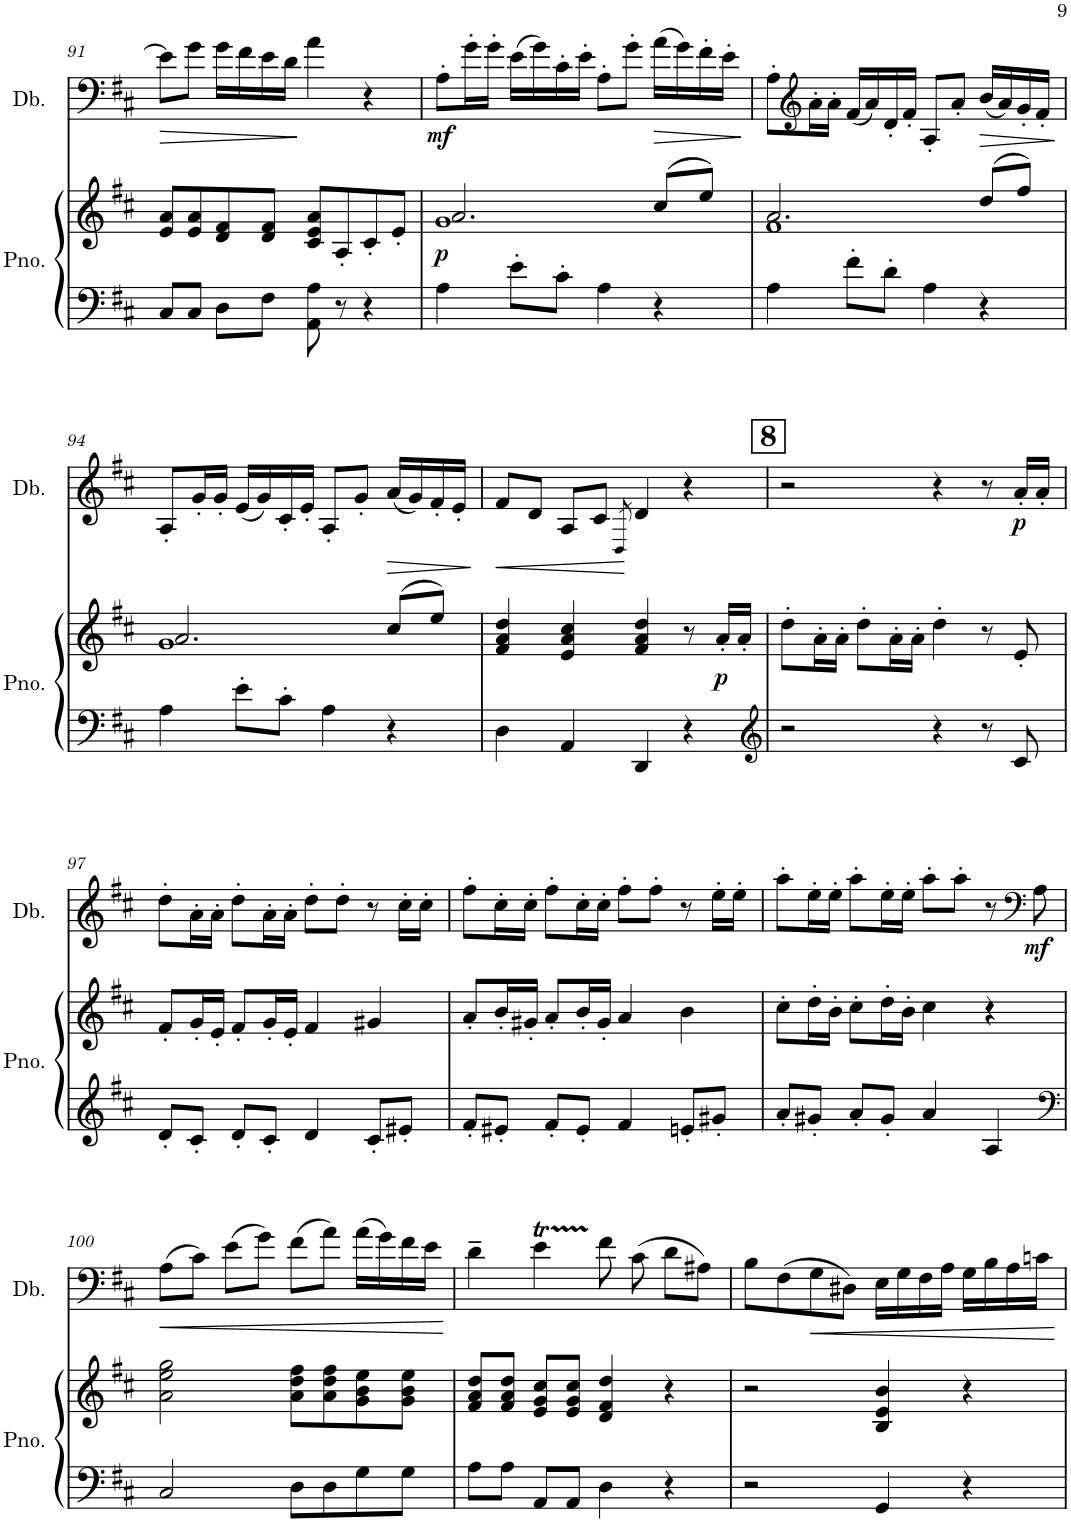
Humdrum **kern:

**kern	**kern	**dynam	**kern	**dynam
*part2	*part2	*part2	*part1	*part1
*staff3	*staff2	*staff2/3	*staff1	*staff1
*I"Piano	*	*	*I"Double Bass	*
*I'Pno.	*	*	*I'Db.	*
!!LO:PB:g=z
*clefF4	*clefG2	*	*clefF4	*
*	*	*	*Trd7c12	*
*k[f#c#]	*k[f#c#]	*	*k[f#c#]	*
*M4/4	*M4/4	*	*M4/4	*
*met(c)	*met(c)	*	*met(c)	*
=91	=91	=91	=91	=91
!	!	!	!	!LO:HP:b
8C#/L	8e/ 8a/L	.	8e\L]	>
8C#/J	8e/ 8a/	.	8g\J	.
8D\L	8d/ 8f#/	.	16g\LL	.
.	.	.	16f#\	.
8F#\J	8d/ 8f#/J	.	16e\	.
.	.	.	16d\JJ	.
8AA\ 8A\	8c#/ 8e/ 8a/L	.	4a\	]
8r	8A'/	.	.	.
4r	8c#'/	.	4r	.
.	8e'/J	.	.	.
=92	=92	=92	=92	=92
*	*^	*	*	*
!	!	!	!LO:DY:b	!	!LO:DY:b
4A\	2.a/	1g	p	8A'\L	mf
.	.	.	.	16g'\L	.
.	.	.	.	16g'\JJ	.
8e'\L	.	.	.	(16e\LL	.
.	.	.	.	16g\)	.
8c#'\J	.	.	.	16c#'\	.
.	.	.	.	16e'\JJ	.
4A\	.	.	.	8A'\L	.
.	.	.	.	8g'\J	.
!	!	!	!	!	!LO:HP:b
4r	(8cc#/L	.	.	(16a\LL	>
.	.	.	.	16g\)	.
.	8ee/J)	.	.	16f#'\	.
.	.	.	.	16e'\JJ	.
*	*v	*v	*	*	*
.	.	.	.	]
=93	=93	=93	=93	=93
*	*^	*	*	*
4A\	2.a/	1f#	.	8A'\L	.
*	*	*	*	*clefG2	*
.	.	.	.	16a'\L	.
.	.	.	.	16a'\JJ	.
8f#'\L	.	.	.	(16f#/LL	.
.	.	.	.	16a/)	.
8d'\J	.	.	.	16d'/	.
.	.	.	.	16f#'/JJ	.
4A\	.	.	.	8A'/L	.
.	.	.	.	8a'/J	.
!	!	!	!	!	!LO:HP:b
4r	(8dd/L	.	.	(16b/LL	>
.	.	.	.	16a/)	.
.	8ff#/J)	.	.	16g'/	.
.	.	.	.	16f#'/JJ	.
*	*v	*v	*	*	*
.	.	.	.	]
!!LO:LB:g=z
=94	=94	=94	=94	=94
*	*^	*	*	*
4A\	2.a/	1g	.	8A'/L	.
.	.	.	.	16g'/L	.
.	.	.	.	16g'/JJ	.
8e'\L	.	.	.	(16e/LL	.
.	.	.	.	16g/)	.
8c#'\J	.	.	.	16c#'/	.
.	.	.	.	16e'/JJ	.
4A\	.	.	.	8A'/L	.
.	.	.	.	8g'/J	.
!	!	!	!	!	!LO:HP:b
4r	(8cc#/L	.	.	(16a/LL	>
.	.	.	.	16g/)	.
.	8ee/J)	.	.	16f#'/	.
.	.	.	.	16e'/JJ	.
*	*v	*v	*	*	*
.	.	.	.	]
=95	=95	=95	=95	=95
!	!	!	!	!LO:HP:b
4D\	4f#/ 4a/ 4dd/	.	8f#/L	<
.	.	.	8d/J	.
4AA/	4e/ 4a/ 4cc#/	.	8A/L	.
.	.	.	8c#/J	.
.	.	.	8qD/	.
4DD/	4f#/ 4a/ 4dd/	.	4d/	[
4r	8r	.	4r	.
!	!	!LO:DY:b	!	!
.	16a'/LL	p	.	.
.	16a'/JJ	.	.	.
!!LO:REH:place=s1:a:B:cj:fs=14:t=8
=96	=96	=96	=96	=96
*clefG2	*	*	*	*
2r	8dd'\L	.	2r	.
.	16a'\L	.	.	.
.	16a'\JJ	.	.	.
.	8dd'\L	.	.	.
.	16a'\L	.	.	.
.	16a'\JJ	.	.	.
4r	4dd'\	.	4r	.
8r	8r	.	8r	.
!	!	!	!	!LO:DY:b
8c#/	8e'/	.	16a'/LL	p
.	.	.	16a'/JJ	.
!!LO:LB:g=z
=97	=97	=97	=97	=97
8d'/L	8f#'/L	.	8dd'\L	.
8c#'/J	16g'/L	.	16a'\L	.
.	16e'/JJ	.	16a'\JJ	.
8d'/L	8f#'/L	.	8dd'\L	.
8c#'/J	16g'/L	.	16a'\L	.
.	16e'/JJ	.	16a'\JJ	.
4d/	4f#/	.	8dd'\L	.
.	.	.	8dd'\J	.
8c#'/L	4g#X/	.	8r	.
8e#X'/J	.	.	16cc#'\LL	.
.	.	.	16cc#'\JJ	.
=98	=98	=98	=98	=98
8f#'/L	8a'/L	.	8ff#'\L	.
8e#X'/J	16b'/L	.	16cc#'\L	.
.	16g#X'/JJ	.	16cc#'\JJ	.
8f#'/L	8a'/L	.	8ff#'\L	.
8e#'/J	16b'/L	.	16cc#'\L	.
.	16g#'/JJ	.	16cc#'\JJ	.
4f#/	4a/	.	8ff#'\L	.
.	.	.	8ff#'\J	.
8en'/L	4b\	.	8r	.
8g#X'/J	.	.	16ee'\LL	.
.	.	.	16ee'\JJ	.
=99	=99	=99	=99	=99
8a'/L	8cc#'\L	.	8aa'\L	.
8g#X'/J	16dd'\L	.	16ee'\L	.
.	16b'\JJ	.	16ee'\JJ	.
8a'/L	8cc#'\L	.	8aa'\L	.
8g#'/J	16dd'\L	.	16ee'\L	.
.	16b'\JJ	.	16ee'\JJ	.
4a/	4cc#\	.	8aa'\L	.
.	.	.	8aa'\J	.
4A/	4r	.	8r	.
*	*	*	*clefF4	*
!	!	!	!	!LO:DY:b
.	.	.	8A\	mf
!!LO:LB:g=z
=100	=100	=100	=100	=100
*clefF4	*	*	*	*
!	!	!	!	!LO:HP:b
2C#/	2a\ 2ee\ 2gg\	.	(8A\L	<
.	.	.	8c#\J)	.
.	.	.	(8e\L	.
.	.	.	8g\J)	.
8D\L	8a\ 8dd\ 8ff#\L	.	(8f#\L	.
8D\	8a\ 8dd\ 8ff#\	.	8a\J)	.
8G\	8g\ 8b\ 8ee\	.	(16a\LL	.
.	.	.	16g\)	.
8G\J	8g\ 8b\ 8ee\J	.	16f#\	.
.	.	.	16e\JJ	.
.	.	.	.	[
=101	=101	=101	=101	=101
8A\L	8f#/ 8a/ 8dd/L	.	4d~\	.
8A\J	8f#/ 8a/ 8dd/J	.	.	.
8AA/L	8e/ 8g/ 8cc#/L	.	4eT\	.
8AA/J	8e/ 8g/ 8cc#/J	.	.	.
4D\	4d/ 4f#/ 4dd/	.	8f#\	.
.	.	.	(8c#\	.
4r	4r	.	8d\L	.
.	.	.	8A#X\J)	.
=102	=102	=102	=102	=102
2r	2r	.	8B\L	.
.	.	.	(8F#\	.
!	!	!	!	!LO:HP:b
.	.	.	8G\	<
.	.	.	8D#X\J)	.
4GG/	4B/ 4e/ 4b/	.	16E\LL	.
.	.	.	16G\	.
.	.	.	16F#\	.
.	.	.	16A\JJ	.
4r	4r	.	16G\LL	.
.	.	.	16B\	.
.	.	.	16A\	.
.	.	.	16cn\JJ	.
.	.	.	.	[
=	=	=	=	=
*-	*-	*-	*-	*-
